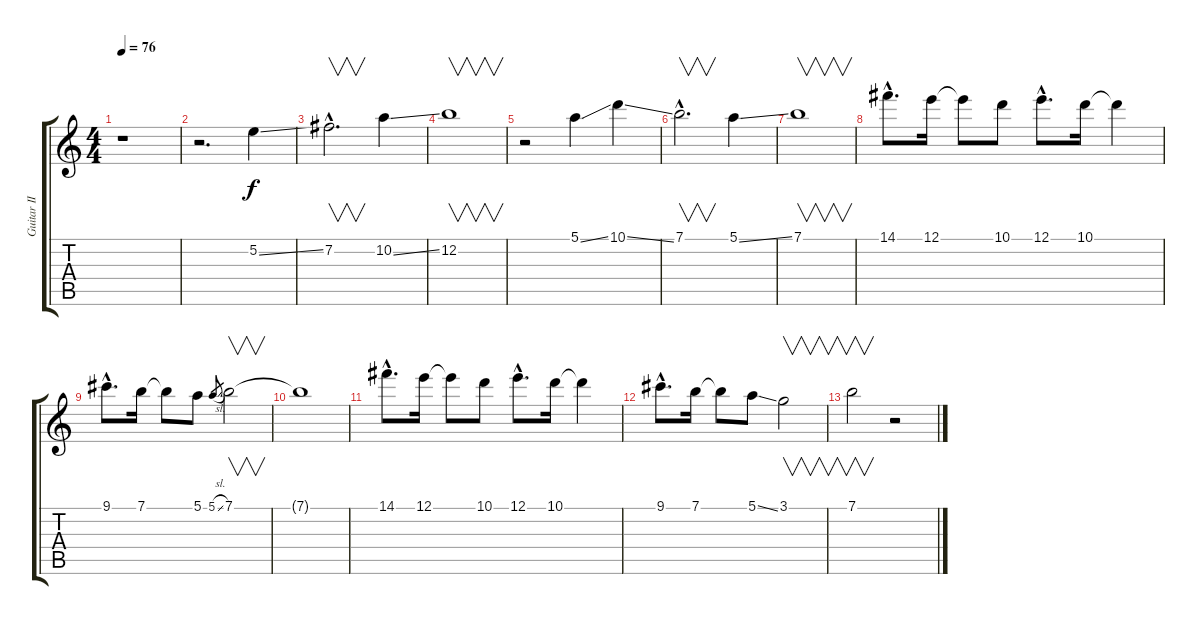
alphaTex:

\track ("Guitar II" "Guitar II") {instrument distortionguitar}
\staff {score tabs}
\tuning (E4 B3 G3 D3 A2 E2) {hide}
\ts (4 4)
\tempo 76
\clef g2
\ks c
r.1{dy f} |
r.2{d} 5.2{ss}.4 |
7.2{hac}.2{v d} 10.2{ss}.4 |
12.2.1{v} |
r.2 5.1{ss}.4 10.1{ss}.4 |
7.1{hac}.2{v d} 5.1{ss}.4 |
7.1.1{v} |
14.1{hac}.8{d} 12.1.16 12.1{t}.8 10.1.8 12.1{hac}.8{d} 10.1.16 10.1{t}.4 |
9.1{hac}.8{d} 7.1.16 7.1{t}.8 5.1.8 5.1{sl}.8{gr} 7.1.2{v} |
7.1{t}.1 |
14.1{hac}.8{d} 12.1.16{volume 15} 12.1{t}.8 10.1.8{volume 14} 12.1{hac}.8{d volume 14} 10.1.16{volume 13} 10.1{t}.4 |
9.1{hac}.8{d volume 12} 7.1.16{volume 10} 7.1{t}.8 5.1{ss}.8{volume 10} 3.1.2{v volume 9} |
7.1.2{v volume 6} r.2
